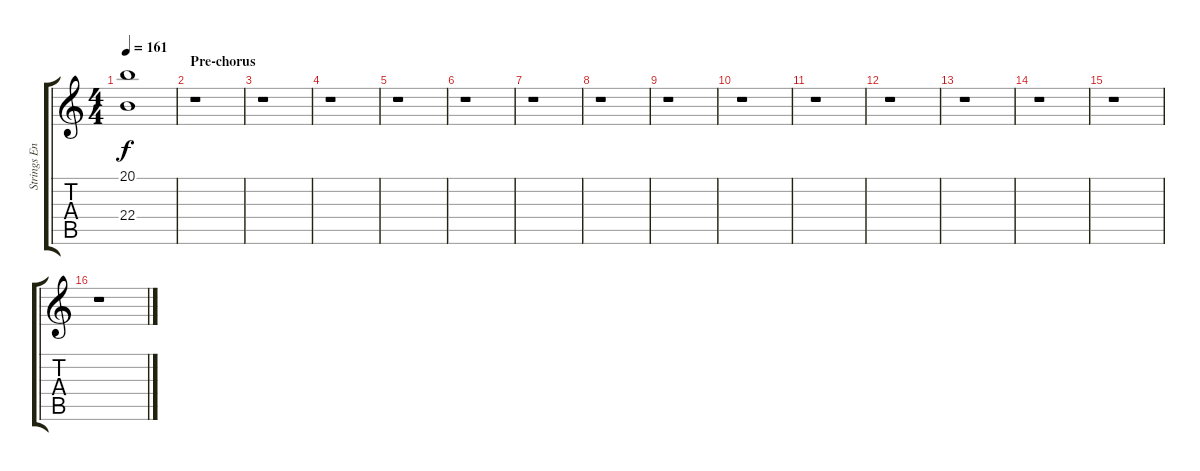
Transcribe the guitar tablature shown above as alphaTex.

\track ("Strings Ensemble" "Strings En") {instrument stringensemble1}
\staff {score tabs}
\tuning (Eb4 Bb3 Gb3 Db3 Ab2 Eb2) {hide}
\ts (4 4)
\tempo 161
\clef g2
\ks c
(20.1{t} 22.4{t}).1{dy f} |
\section ("" "Pre-chorus")
r.1 |
r.1 |
r.1 |
r.1 |
r.1 |
r.1 |
r.1 |
r.1 |
r.1 |
r.1 |
r.1 |
r.1 |
r.1 |
r.1 |
r.1
